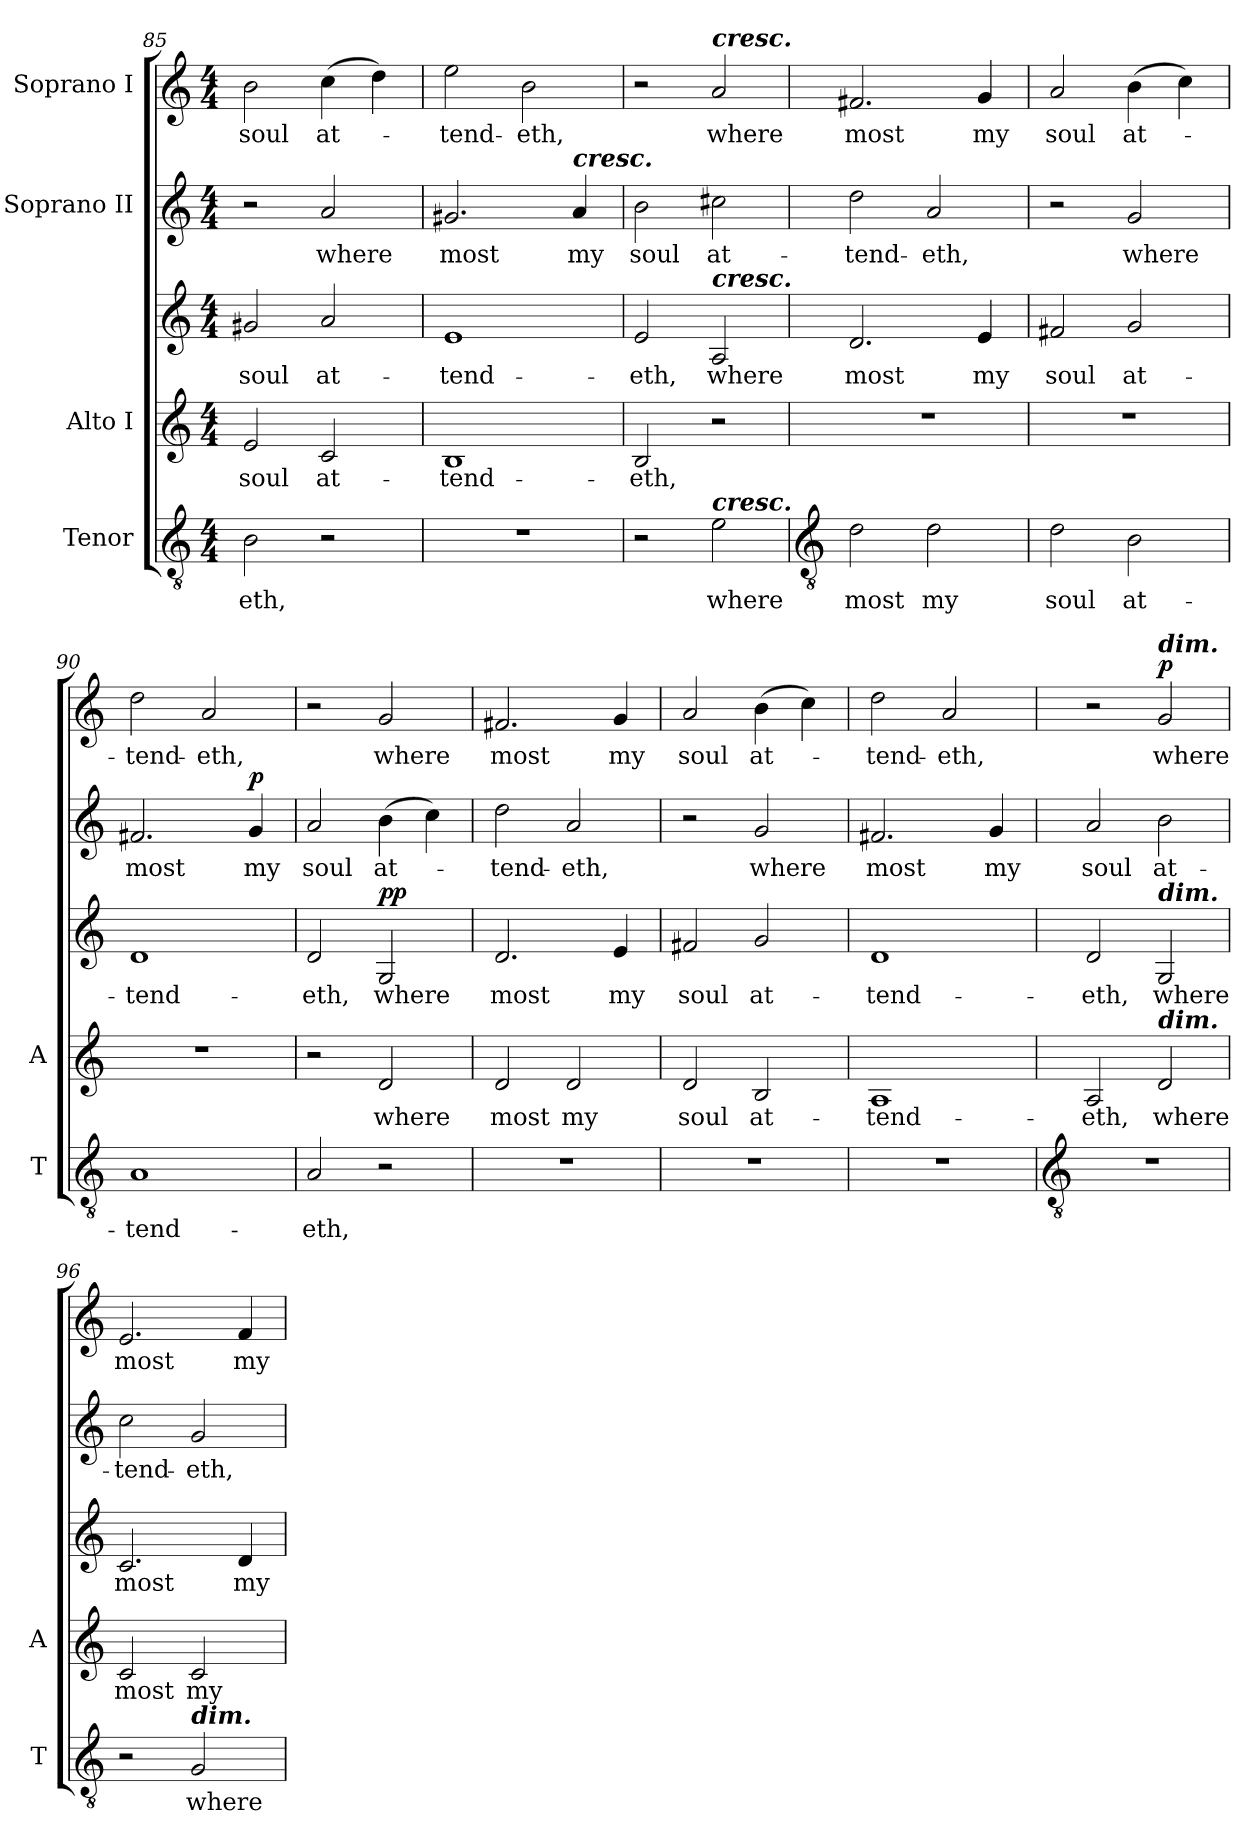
**kern	**text	**kern	**text	**kern	**text	**dynam	**kern	**text	**dynam	**kern	**text	**dynam
*part4	*part4	*part3	*part3	*part3	*part3	*part3	*part2	*part2	*part2	*part1	*part1	*part1
*staff5	*staff5	*staff4	*staff4	*staff3	*staff3	*staff3/4	*staff2	*staff2	*staff2	*staff1	*staff1	*staff1
*I"Tenor	*	*I"Alto I	*	*	*	*	*I"Soprano II	*	*	*I"Soprano I	*	*
*I'T	*	*I'A	*	*	*	*	*	*	*	*	*	*
*clefGv2	*	*clefG2	*	*clefG2	*	*	*clefG2	*	*	*clefG2	*	*
*k[]	*	*k[]	*	*k[]	*	*	*k[]	*	*	*k[]	*	*
*C:	*	*C:	*	*C:	*	*	*C:	*	*	*C:	*	*
*M4/4	*	*M4/4	*	*M4/4	*	*	*M4/4	*	*	*M4/4	*	*
=85	=85	=85	=85	=85	=85	=85	=85	=85	=85	=85	=85	=85
!	!LO:LY:b	!	!LO:LY:b	!	!LO:LY:b	!	!	!	!	!	!LO:LY:b	!
2B	-eth,	2e	-soul	2g#X	soul	.	2r	.	.	2b	soul	.
!	!	!	!LO:LY:b	!	!LO:LY:b	!	!	!LO:LY:b	!	!	!LO:LY:b	!
2r	.	2c	at-	2a	at-	.	2a	where	.	(>4cc	at-	.
.	.	.	.	.	.	.	.	.	.	4dd)	.	.
=86	=86	=86	=86	=86	=86	=86	=86	=86	=86	=86	=86	=86
!	!	!	!LO:LY:b	!	!LO:LY:b	!	!	!LO:LY:b	!	!	!LO:LY:b	!
1r	.	1B	-tend-	1e	-tend-	.	2.g#X	most	.	2ee	tend-	.
!	!	!	!	!	!	!	!	!	!	!	!LO:LY:b	!
.	.	.	.	.	.	.	.	.	.	2b	-eth,	.
!	!	!	!	!	!	!	!LO:TX:a:Bi:t=cresc.	!	!	!	!	!
!	!	!	!	!	!	!	!	!LO:LY:b	!	!	!	!
.	.	.	.	.	.	.	4a	my	.	.	.	.
=87	=87	=87	=87	=87	=87	=87	=87	=87	=87	=87	=87	=87
!	!	!	!LO:LY:b	!	!LO:LY:b	!	!	!LO:LY:b	!	!	!	!
2r	.	2B	eth,	2e	-eth,	.	2b	soul	.	2r	.	.
!	!	!	!	!	!	!	!	!	!	!LO:TX:a:Bi:t=cresc.	!	!
!	!	!	!	!LO:TX:a:Bi:t=cresc.	!	!	!	!	!	!	!	!
!LO:TX:a:Bi:t=cresc.	!	!	!	!	!	!	!	!	!	!	!	!
!	!LO:LY:b	!	!	!	!LO:LY:b	!	!	!LO:LY:b	!	!	!LO:LY:b	!
2e	where	2r	.	2A	where	.	2cc#X	at-	.	2a	where	.
!!LO:LB:g=z
=88	=88	=88	=88	=88	=88	=88	=88	=88	=88	=88	=88	=88
*clefGv2	*	*	*	*	*	*	*	*	*	*	*	*
!	!LO:LY:b	!	!	!	!LO:LY:b	!	!	!LO:LY:b	!	!	!LO:LY:b	!
2d	most	1r	.	2.d	most	.	2dd	-tend-	.	2.f#X	most	.
!	!LO:LY:b	!	!	!	!	!	!	!LO:LY:b	!	!	!	!
2d	my	.	.	.	.	.	2a	-eth,	.	.	.	.
!	!	!	!	!	!LO:LY:b	!	!	!	!	!	!LO:LY:b	!
.	.	.	.	4e	my	.	.	.	.	4g	my	.
=89	=89	=89	=89	=89	=89	=89	=89	=89	=89	=89	=89	=89
!	!LO:LY:b	!	!	!	!LO:LY:b	!	!	!	!	!	!LO:LY:b	!
2d	soul	1r	.	2f#X	soul	.	2r	.	.	2a	soul	.
!	!LO:LY:b	!	!	!	!LO:LY:b	!	!	!LO:LY:b	!	!	!LO:LY:b	!
2B	at-	.	.	2g	at-	.	2g	where	.	(>4b	at-	.
.	.	.	.	.	.	.	.	.	.	4cc)	.	.
=90	=90	=90	=90	=90	=90	=90	=90	=90	=90	=90	=90	=90
!	!LO:LY:b	!	!	!	!LO:LY:b	!	!	!LO:LY:b	!	!	!LO:LY:b	!
1A	-tend-	1r	.	1d	-tend-	.	2.f#X	most	.	2dd	tend-	.
!	!	!	!	!	!	!	!	!	!	!	!LO:LY:b	!
.	.	.	.	.	.	.	.	.	.	2a	-eth,	.
!	!	!	!	!	!	!	!	!LO:LY:b	!LO:DY:b	!	!	!
.	.	.	.	.	.	.	4g	my	p	.	.	.
=91	=91	=91	=91	=91	=91	=91	=91	=91	=91	=91	=91	=91
!	!LO:LY:b	!	!	!	!LO:LY:b	!	!	!LO:LY:b	!	!	!	!
2A	-eth,	2r	.	2d	-eth,	.	2a	soul	.	2r	.	.
!	!	!	!LO:LY:b	!	!LO:LY:b	!LO:DY:b=2	!	!LO:LY:b	!	!	!LO:LY:b	!
!	!	!	!	!	!	!LO:DY:n=1:b	!	!	!	!	!	!
2r	.	2d	where	2G	where	p p	(>4b	at-	.	2g	where	.
.	.	.	.	.	.	.	4cc)	.	.	.	.	.
=92	=92	=92	=92	=92	=92	=92	=92	=92	=92	=92	=92	=92
!	!	!	!LO:LY:b	!	!LO:LY:b	!	!	!LO:LY:b	!	!	!LO:LY:b	!
1r	.	2d	most	2.d	most	.	2dd	tend-	.	2.f#X	most	.
!	!	!	!LO:LY:b	!	!	!	!	!LO:LY:b	!	!	!	!
.	.	2d	my	.	.	.	2a	-eth,	.	.	.	.
!	!	!	!	!	!LO:LY:b	!	!	!	!	!	!LO:LY:b	!
.	.	.	.	4e	my	.	.	.	.	4g	my	.
=93	=93	=93	=93	=93	=93	=93	=93	=93	=93	=93	=93	=93
!	!	!	!LO:LY:b	!	!LO:LY:b	!	!	!	!	!	!LO:LY:b	!
1r	.	2d	-soul	2f#X	soul	.	2r	.	.	2a	soul	.
!	!	!	!LO:LY:b	!	!LO:LY:b	!	!	!LO:LY:b	!	!	!LO:LY:b	!
.	.	2B	at-	2g	at-	.	2g	where	.	(>4b	at-	.
.	.	.	.	.	.	.	.	.	.	4cc)	.	.
=94	=94	=94	=94	=94	=94	=94	=94	=94	=94	=94	=94	=94
!	!	!	!LO:LY:b	!	!LO:LY:b	!	!	!LO:LY:b	!	!	!LO:LY:b	!
1r	.	1A	-tend-	1d	-tend-	.	2.f#X	most	.	2dd	tend-	.
!	!	!	!	!	!	!	!	!	!	!	!LO:LY:b	!
.	.	.	.	.	.	.	.	.	.	2a	-eth,	.
!	!	!	!	!	!	!	!	!LO:LY:b	!	!	!	!
.	.	.	.	.	.	.	4g	my	.	.	.	.
!!LO:LB:g=z
=95	=95	=95	=95	=95	=95	=95	=95	=95	=95	=95	=95	=95
*clefGv2	*	*	*	*	*	*	*	*	*	*	*	*
!	!	!	!LO:LY:b	!	!LO:LY:b	!	!	!LO:LY:b	!	!	!	!
1r	.	2A	eth,	2d	-eth,	.	2a	soul	.	2r	.	.
!	!	!	!	!	!	!	!	!	!	!LO:TX:a:Bi:t=dim.	!	!
!	!	!	!	!LO:TX:a:Bi:t=dim.	!	!	!	!	!	!	!	!
!	!	!LO:TX:a:Bi:t=dim.	!	!	!	!	!	!	!	!	!	!
!	!	!	!LO:LY:b	!	!LO:LY:b	!	!	!LO:LY:b	!	!	!LO:LY:b	!LO:DY:b
.	.	2d	where	2G	where	.	2b	at-	.	2g	where	p
=96	=96	=96	=96	=96	=96	=96	=96	=96	=96	=96	=96	=96
!	!	!	!LO:LY:b	!	!LO:LY:b	!	!	!LO:LY:b	!	!	!LO:LY:b	!
2r	.	2c	most	2.c	most	.	2cc	-tend-	.	2.e	most	.
!LO:TX:a:Bi:t=dim.	!	!	!	!	!	!	!	!	!	!	!	!
!	!LO:LY:b	!	!LO:LY:b	!	!	!	!	!LO:LY:b	!	!	!	!
2G	where	2c	my	.	.	.	2g	-eth,	.	.	.	.
!	!	!	!	!	!LO:LY:b	!	!	!	!	!	!LO:LY:b	!
.	.	.	.	4d	my	.	.	.	.	4f	my	.
=	=	=	=	=	=	=	=	=	=	=	=	=
*-	*-	*-	*-	*-	*-	*-	*-	*-	*-	*-	*-	*-
